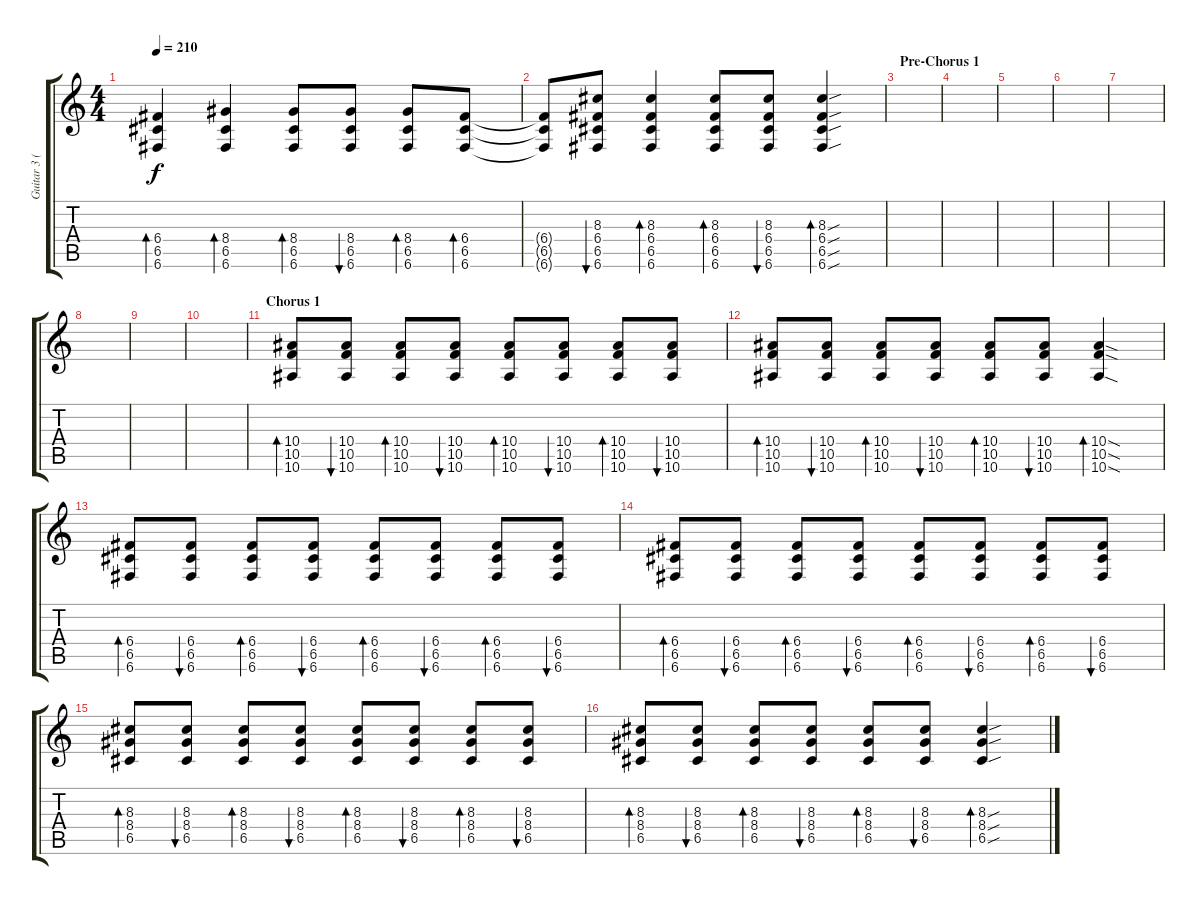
\track ("Guitar 3 (overdrive)" "Guitar 3 (") {instrument overdrivenguitar}
\staff {score tabs}
\tuning (D4 A3 F3 C3 G2 C2) {hide}
\ts (4 4)
\tempo 210
\clef g2
\ks c
(6.4 6.5 6.6).4{bd 60 dy f} (8.4 6.5 6.6).4{bd 60} (8.4 6.5 6.6).8{bd 60} (8.4 6.5 6.6).8{bu 60} (8.4 6.5 6.6).8{bd 60} (6.4 6.5 6.6).8{bd 60} |
(6.4{t} 6.5{t} 6.6{t}).8 (8.3 6.4 6.5 6.6).8{bu 60} (8.3 6.4 6.5 6.6).4{bd 60} (8.3 6.4 6.5 6.6).8{bd 60} (8.3 6.4 6.5 6.6).8{bu 60} (8.3{sou} 6.4{sou} 6.5{sou} 6.6{sou}).4{bd 60} |
\section ("" "Pre-Chorus 1")
|
|
|
|
|
|
|
|
\section ("" "Chorus 1")
(10.4 10.5 10.6).8{bd 60 volume 13} (10.4 10.5 10.6).8{bu 60} (10.4 10.5 10.6).8{bd 60} (10.4 10.5 10.6).8{bu 60} (10.4 10.5 10.6).8{bd 60} (10.4 10.5 10.6).8{bu 60} (10.4 10.5 10.6).8{bd 60} (10.4 10.5 10.6).8{bu 60} |
(10.4 10.5 10.6).8{bd 60} (10.4 10.5 10.6).8{bu 60} (10.4 10.5 10.6).8{bd 60} (10.4 10.5 10.6).8{bu 60} (10.4 10.5 10.6).8{bd 60} (10.4 10.5 10.6).8{bu 60} (10.4{sod} 10.5{sod} 10.6{sod}).4{bd 60} |
(6.4 6.5 6.6).8{bd 60} (6.4 6.5 6.6).8{bu 60} (6.4 6.5 6.6).8{bd 60} (6.4 6.5 6.6).8{bu 60} (6.4 6.5 6.6).8{bd 60} (6.4 6.5 6.6).8{bu 60} (6.4 6.5 6.6).8{bd 60} (6.4 6.5 6.6).8{bu 60} |
(6.4 6.5 6.6).8{bd 60} (6.4 6.5 6.6).8{bu 60} (6.4 6.5 6.6).8{bd 60} (6.4 6.5 6.6).8{bu 60} (6.4 6.5 6.6).8{bd 60} (6.4 6.5 6.6).8{bu 60} (6.4 6.5 6.6).8{bd 60} (6.4 6.5 6.6).8{bu 60} |
(8.3 8.4 6.5).8{bd 60} (8.3 8.4 6.5).8{bu 60} (8.3 8.4 6.5).8{bd 60} (8.3 8.4 6.5).8{bu 60} (8.3 8.4 6.5).8{bd 60} (8.3 8.4 6.5).8{bu 60} (8.3 8.4 6.5).8{bd 60} (8.3 8.4 6.5).8{bu 60} |
(8.3 8.4 6.5).8{bd 60} (8.3 8.4 6.5).8{bu 60} (8.3 8.4 6.5).8{bd 60} (8.3 8.4 6.5).8{bu 60} (8.3 8.4 6.5).8{bd 60} (8.3 8.4 6.5).8{bu 60} (8.3{sou} 8.4{sou} 6.5{sou}).4{bd 60}
